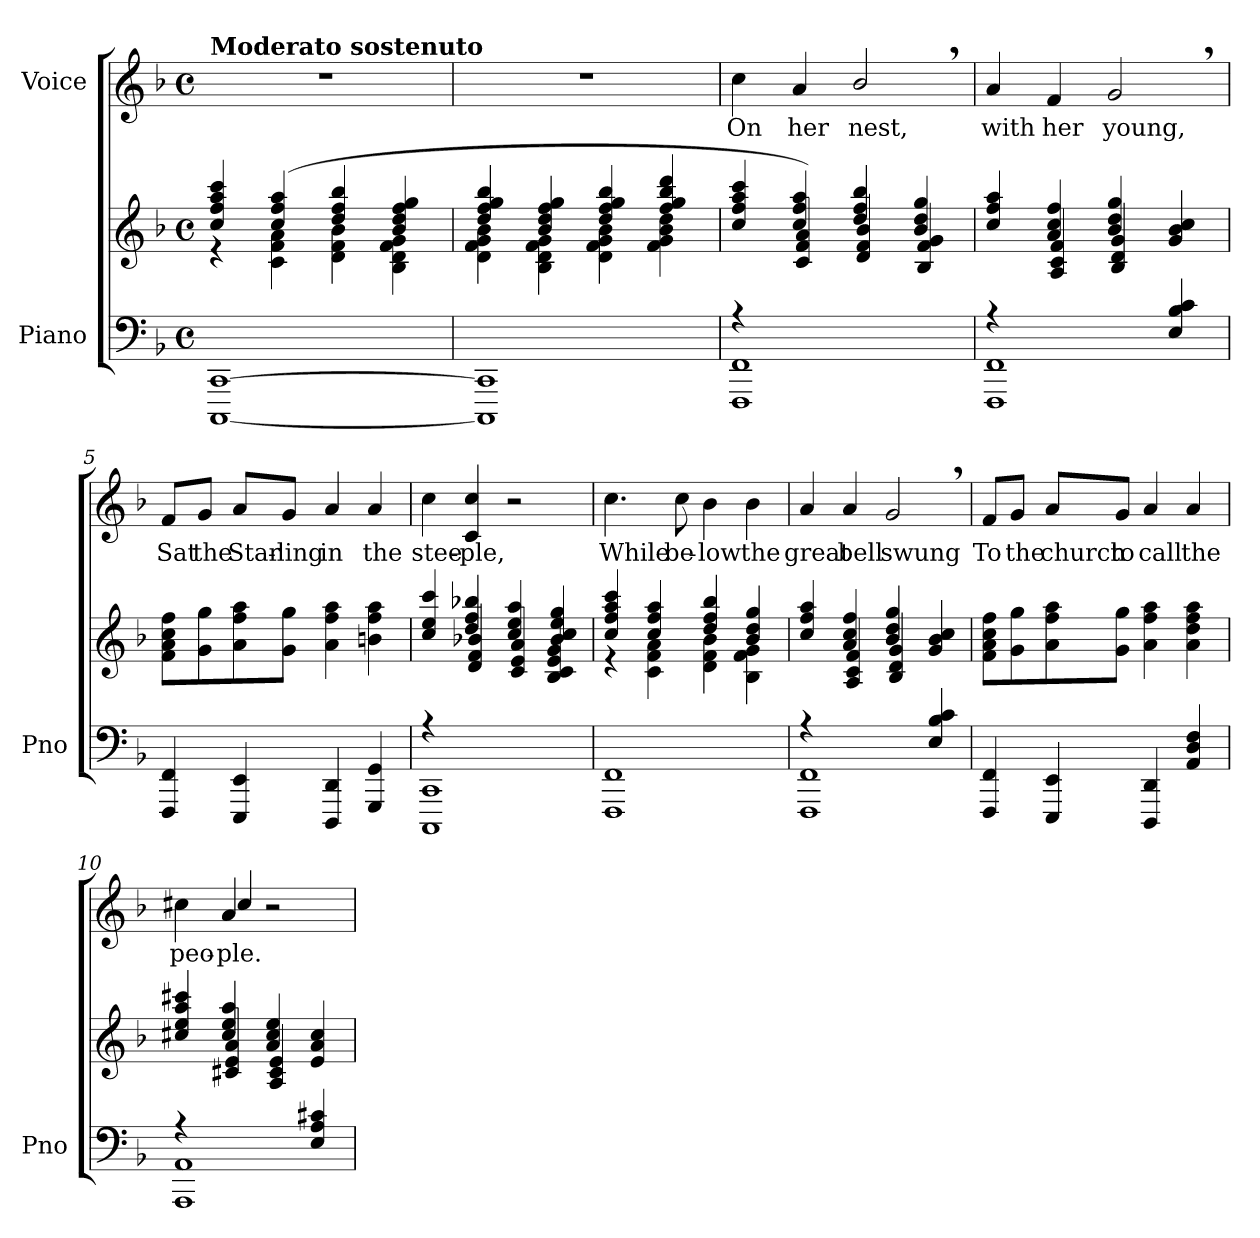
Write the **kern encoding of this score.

**kern	**kern	**dynam	**kern	**text
*part2	*part2	*part2	*part1	*part1
*staff3	*staff2	*staff2/3	*staff1	*staff1
*I"Piano	*	*	*I"Voice	*
*I'Pno	*	*	*	*
*clefF4	*clefG2	*	*clefG2	*
*k[b-]	*k[b-]	*	*k[b-]	*
*M4/4	*M4/4	*	*M4/4	*
*met(c)	*met(c)	*	*met(c)	*
=1	=1	=1	=1	=1
*	*^	*	*	*
!	!	!	!	!LO:TX:a:B:t=Moderato sostenuto	!
!	!	!	!LO:DY:b	!	!
!	!	!	!LO:DY:n=1:b	!	!
(>[1CCC [1CC	4cc/ 4ff/ 4aa/ 4ccc/	4r	other-dynamics f	1r	.
.	(4cc/ 4ff/ 4aa/	4c\ 4f\ 4a\	.	.	.
.	4dd/ 4ff/ 4bb-/	4d\ 4f\ 4b-\	.	.	.
.	4b-/ 4dd/ 4ff/ 4gg/	4B-\ 4d\ 4f\ 4g\	.	.	.
=2	=2	=2	=2	=2	=2
1CCC] 1CC]	4dd/ 4ff/ 4gg/ 4bb-/	4d\ 4f\ 4g\ 4b-\	.	1r	.
.	4b-/ 4dd/ 4ff/ 4gg/	4B-\ 4d\ 4f\ 4g\	.	.	.
.	4dd/ 4ff/ 4gg/ 4bb-/	4d\ 4f\ 4g\ 4b-\	.	.	.
.	4ff/ 4gg/ 4bb-/ 4ddd/	4f\ 4g\ 4b-\ 4dd\	.	.	.
=3	=3	=3	=3	=3	=3
*^	*	*	*	*	*
4r	(>1FFF 1FF	4cc/ 4ff/ 4aa/ 4ccc/	4ryy	.	4cc\	On
2.ryy	.	4cc/ 4ff/ 4aa/	4c/ 4f/ 4a/)	.	4a/	her
.	.	4dd/ 4ff/ 4bb-/	4d/ 4f/ 4b-/	.	2b-,/	nest,
.	.	4b-/ 4dd/ 4gg/	4B-/ 4f/ 4g/	.	.	.
=4	=4	=4	=4	=4	=4	=4
4r	(>1FFF 1FF	4cc/ 4ff/ 4aa/	4ryy	.	4a/	with
2ryy	.	4a/ 4cc/ 4ff/	4A/ 4c/ 4f/)	.	4f/	her
.	.	4b-/ 4dd/ 4gg/	4B-/ 4d/ 4g/	.	2g,/	young,
4E/ 4B-/ 4c/	.	4g/ 4b-/ 4cc/	4ryy	.	.	.
*v	*v	*	*	*	*	*
*	*v	*v	*	*	*
=5	=5	=5	=5	=5
4FFF/ 4FF/	8f\ 8a\ 8cc\ 8ff\L	.	8f/L	Sat
.	8g\ 8gg\	.	8g/J	the
4EEE/ 4EE/	8a\ 8ff\ 8aa\	.	8a/L	Star-
.	8g\ 8gg\J	.	8g/J	-ling
4DDD/ 4DD/	4a\ 4ff\ 4aa\	.	4a/	in
4GGG/ 4GG/	4bn\ 4ff\ 4aa\	.	4a/	the
=6	=6	=6	=6	=6
*^	*^	*	*	*
4r	(>1CCC 1CC	4cc/ 4ee/ 4ccc/	4ryy	.	4cc\	stee-
2.ryy	.	4dd/ 4ff/ 4bb-X/	4d/ 4f/ 4b-X/)	.	4c/ 4cc/	-ple,
.	.	4cc/ 4ee/ 4aa/	4c/ 4e/ 4a/	.	2r	.
.	.	4b-/ 4cc/ 4ee/ 4gg/	4B-/ 4c/ 4e/ 4g/	.	.	.
*v	*v	*	*	*	*	*
=7	=7	=7	=7	=7	=7
(>1FFF 1FF	4cc/ 4ff/ 4aa/ 4ccc/	4r	.	4.cc\	While
.	4cc/ 4ff/ 4aa/	4c\ 4f\ 4a\)	.	.	.
.	.	.	.	8cc\	be-
.	4dd/ 4ff/ 4bb-/	4d\ 4f\ 4b-\	.	4b-\	-low
.	4b-/ 4dd/ 4gg/	4B-\ 4f\ 4g\	.	4b-\	the
=8	=8	=8	=8	=8	=8
*^	*	*	*	*	*
4r	1FFF 1FF	4cc/ 4ff/ 4aa/	4ryy	.	4a/	great
2ryy	.	4a/ 4cc/ 4ff/	4A/ 4c/ 4f/)	.	4a/	bell
.	.	4b-/ 4dd/ 4gg/	4B-/ 4d/ 4g/	.	2g,/	swung
4E/ 4B-/ 4c/	.	4g/ 4b-/ 4cc/	4ryy	.	.	.
*v	*v	*	*	*	*	*
*	*v	*v	*	*	*
=9	=9	=9	=9	=9
4FFF/ 4FF/	8f\ 8a\ 8cc\ 8ff\L	.	8f/L	To
.	8g\ 8gg\	.	8g/J	the
4EEE/ 4EE/	8a\ 8ff\ 8aa\	.	8a/L	church
.	8g\ 8gg\J	.	8g/J	to
4DDD/ 4DD/	4a\ 4ff\ 4aa\	.	4a/	call
4AA/ 4D/ 4F/	4a\ 4dd\ 4ff\ 4aa\	.	4a/	the
=10	=10	=10	=10	=10
*^	*^	*	*^	*
4r	1AAA 1AA	4cc#X/ 4ee/ 4aa/ 4ccc#X/	4ryy	.	4cc#X\	4ryy	peo-
2ryy	.	4cc#/ 4ee/ 4aa/	4c#X/ 4e/ 4a/	.	4a/	4cc#/	-ple.
.	.	4a/ 4cc#/ 4ee/	4A/ 4c#/ 4e/	.	2r	2ryy	.
4E/ 4A/ 4c#X/	.	4e/ 4a/ 4cc#/	4ryy	.	.	.	.
*v	*v	*	*	*	*v	*v	*
*	*v	*v	*	*	*
=	=	=	=	=
*-	*-	*-	*-	*-
